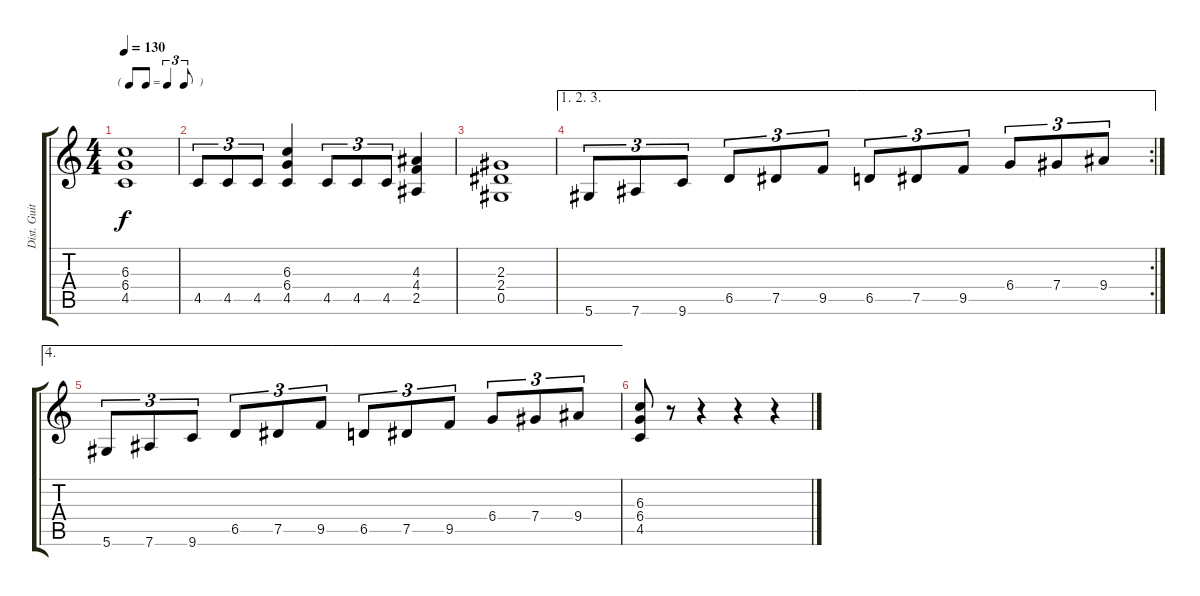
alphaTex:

\track ("Dist. Guitar 2" "Dist. Guit") {instrument distortionguitar}
\staff {score tabs}
\tuning (Eb4 Bb3 Gb3 Db3 Ab2 Eb2) {hide}
\ts (4 4)
\tf triplet8th
\tempo 130
\clef g2
\ks c
(6.3 6.4 4.5).1{dy f} |
4.5.8{tu (3 2)} 4.5.8{tu (3 2)} 4.5.8{tu (3 2)} (6.3 6.4 4.5).4 4.5.8{tu (3 2)} 4.5.8{tu (3 2)} 4.5.8{tu (3 2)} (4.3 4.4 2.5).4 |
(2.3 2.4 0.5).1 |
\ae (1 2 3)
\rc 2
5.6.8{tu (3 2)} 7.6.8{tu (3 2)} 9.6.8{tu (3 2)} 6.5.8{tu (3 2)} 7.5.8{tu (3 2)} 9.5.8{tu (3 2)} 6.5.8{tu (3 2)} 7.5.8{tu (3 2)} 9.5.8{tu (3 2)} 6.4.8{tu (3 2)} 7.4.8{tu (3 2)} 9.4.8{tu (3 2)} |
\ae 4
5.6.8{tu (3 2)} 7.6.8{tu (3 2)} 9.6.8{tu (3 2)} 6.5.8{tu (3 2)} 7.5.8{tu (3 2)} 9.5.8{tu (3 2)} 6.5.8{tu (3 2)} 7.5.8{tu (3 2)} 9.5.8{tu (3 2)} 6.4.8{tu (3 2)} 7.4.8{tu (3 2)} 9.4.8{tu (3 2)} |
(6.3 6.4 4.5).8 r.8 r.4 r.4 r.4
